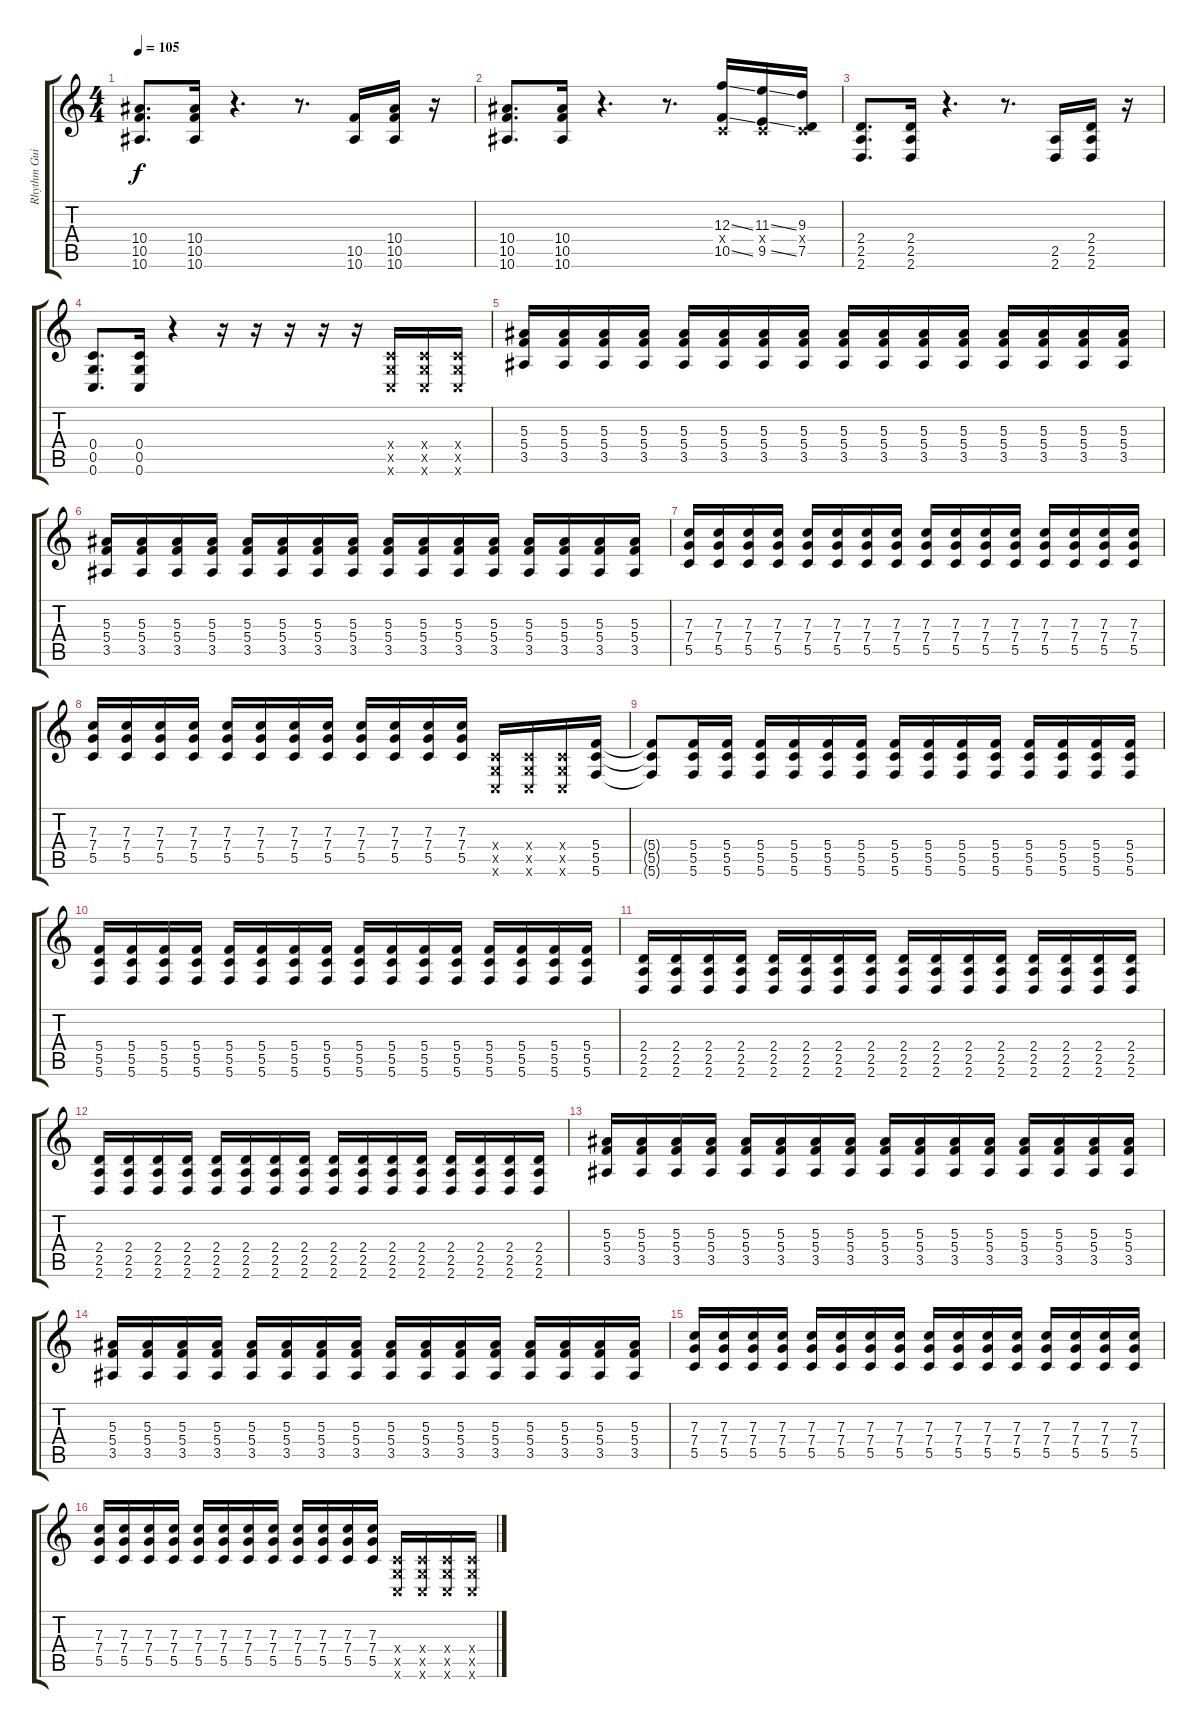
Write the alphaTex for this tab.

\track ("Rhythm Guitar - Omar Espinoza" "Rhythm Gui") {instrument overdrivenguitar}
\staff {score tabs}
\tuning (D4 A3 F3 C3 G2 C2) {hide}
\ts (4 4)
\tempo 105
\clef g2
\ks c
(10.4 10.5 10.6).8{d dy f} (10.4 10.5 10.6).16 r.4{d} r.8{d} (10.5 10.6).16 (10.4 10.5 10.6).16 r.16 |
(10.4 10.5 10.6).8{d} (10.4 10.5 10.6).16 r.4{d} r.8{d} (12.3{ss} 0.4{x} 10.5{ss}).16 (11.3{ss} 0.4{x} 9.5{ss}).16 (9.3 0.4{x} 7.5).16 |
(2.4 2.5 2.6).8{d} (2.4 2.5 2.6).16 r.4{d} r.8{d} (2.5 2.6).16 (2.4 2.5 2.6).16 r.16 |
(0.4 0.5 0.6).8{d} (0.4 0.5 0.6).16 r.4 r.16 r.16 r.16 r.16 r.16 (0.4{x} 0.5{x} 0.6{x}).16 (0.4{x} 0.5{x} 0.6{x}).16 (0.4{x} 0.5{x} 0.6{x}).16 |
(5.3 5.4 3.5).16 (5.3 5.4 3.5).16 (5.3 5.4 3.5).16 (5.3 5.4 3.5).16 (5.3 5.4 3.5).16 (5.3 5.4 3.5).16 (5.3 5.4 3.5).16 (5.3 5.4 3.5).16 (5.3 5.4 3.5).16 (5.3 5.4 3.5).16 (5.3 5.4 3.5).16 (5.3 5.4 3.5).16 (5.3 5.4 3.5).16 (5.3 5.4 3.5).16 (5.3 5.4 3.5).16 (5.3 5.4 3.5).16 |
(5.3 5.4 3.5).16 (5.3 5.4 3.5).16 (5.3 5.4 3.5).16 (5.3 5.4 3.5).16 (5.3 5.4 3.5).16 (5.3 5.4 3.5).16 (5.3 5.4 3.5).16 (5.3 5.4 3.5).16 (5.3 5.4 3.5).16 (5.3 5.4 3.5).16 (5.3 5.4 3.5).16 (5.3 5.4 3.5).16 (5.3 5.4 3.5).16 (5.3 5.4 3.5).16 (5.3 5.4 3.5).16 (5.3 5.4 3.5).16 |
(7.3 7.4 5.5).16 (7.3 7.4 5.5).16 (7.3 7.4 5.5).16 (7.3 7.4 5.5).16 (7.3 7.4 5.5).16 (7.3 7.4 5.5).16 (7.3 7.4 5.5).16 (7.3 7.4 5.5).16 (7.3 7.4 5.5).16 (7.3 7.4 5.5).16 (7.3 7.4 5.5).16 (7.3 7.4 5.5).16 (7.3 7.4 5.5).16 (7.3 7.4 5.5).16 (7.3 7.4 5.5).16 (7.3 7.4 5.5).16 |
(7.3 7.4 5.5).16 (7.3 7.4 5.5).16 (7.3 7.4 5.5).16 (7.3 7.4 5.5).16 (7.3 7.4 5.5).16 (7.3 7.4 5.5).16 (7.3 7.4 5.5).16 (7.3 7.4 5.5).16 (7.3 7.4 5.5).16 (7.3 7.4 5.5).16 (7.3 7.4 5.5).16 (7.3 7.4 5.5).16 (0.4{x} 0.5{x} 0.6{x}).16 (0.4{x} 0.5{x} 0.6{x}).16 (0.4{x} 0.5{x} 0.6{x}).16 (5.4 5.5 5.6).16 |
(5.4{t} 5.5{t} 5.6{t}).8 (5.4 5.5 5.6).16 (5.4 5.5 5.6).16 (5.4 5.5 5.6).16 (5.4 5.5 5.6).16 (5.4 5.5 5.6).16 (5.4 5.5 5.6).16 (5.4 5.5 5.6).16 (5.4 5.5 5.6).16 (5.4 5.5 5.6).16 (5.4 5.5 5.6).16 (5.4 5.5 5.6).16 (5.4 5.5 5.6).16 (5.4 5.5 5.6).16 (5.4 5.5 5.6).16 |
(5.4 5.5 5.6).16 (5.4 5.5 5.6).16 (5.4 5.5 5.6).16 (5.4 5.5 5.6).16 (5.4 5.5 5.6).16 (5.4 5.5 5.6).16 (5.4 5.5 5.6).16 (5.4 5.5 5.6).16 (5.4 5.5 5.6).16 (5.4 5.5 5.6).16 (5.4 5.5 5.6).16 (5.4 5.5 5.6).16 (5.4 5.5 5.6).16 (5.4 5.5 5.6).16 (5.4 5.5 5.6).16 (5.4 5.5 5.6).16 |
(2.4 2.5 2.6).16 (2.4 2.5 2.6).16 (2.4 2.5 2.6).16 (2.4 2.5 2.6).16 (2.4 2.5 2.6).16 (2.4 2.5 2.6).16 (2.4 2.5 2.6).16 (2.4 2.5 2.6).16 (2.4 2.5 2.6).16 (2.4 2.5 2.6).16 (2.4 2.5 2.6).16 (2.4 2.5 2.6).16 (2.4 2.5 2.6).16 (2.4 2.5 2.6).16 (2.4 2.5 2.6).16 (2.4 2.5 2.6).16 |
(2.4 2.5 2.6).16 (2.4 2.5 2.6).16 (2.4 2.5 2.6).16 (2.4 2.5 2.6).16 (2.4 2.5 2.6).16 (2.4 2.5 2.6).16 (2.4 2.5 2.6).16 (2.4 2.5 2.6).16 (2.4 2.5 2.6).16 (2.4 2.5 2.6).16 (2.4 2.5 2.6).16 (2.4 2.5 2.6).16 (2.4 2.5 2.6).16 (2.4 2.5 2.6).16 (2.4 2.5 2.6).16 (2.4 2.5 2.6).16 |
(5.3 5.4 3.5).16 (5.3 5.4 3.5).16 (5.3 5.4 3.5).16 (5.3 5.4 3.5).16 (5.3 5.4 3.5).16 (5.3 5.4 3.5).16 (5.3 5.4 3.5).16 (5.3 5.4 3.5).16 (5.3 5.4 3.5).16 (5.3 5.4 3.5).16 (5.3 5.4 3.5).16 (5.3 5.4 3.5).16 (5.3 5.4 3.5).16 (5.3 5.4 3.5).16 (5.3 5.4 3.5).16 (5.3 5.4 3.5).16 |
(5.3 5.4 3.5).16 (5.3 5.4 3.5).16 (5.3 5.4 3.5).16 (5.3 5.4 3.5).16 (5.3 5.4 3.5).16 (5.3 5.4 3.5).16 (5.3 5.4 3.5).16 (5.3 5.4 3.5).16 (5.3 5.4 3.5).16 (5.3 5.4 3.5).16 (5.3 5.4 3.5).16 (5.3 5.4 3.5).16 (5.3 5.4 3.5).16 (5.3 5.4 3.5).16 (5.3 5.4 3.5).16 (5.3 5.4 3.5).16 |
(7.3 7.4 5.5).16 (7.3 7.4 5.5).16 (7.3 7.4 5.5).16 (7.3 7.4 5.5).16 (7.3 7.4 5.5).16 (7.3 7.4 5.5).16 (7.3 7.4 5.5).16 (7.3 7.4 5.5).16 (7.3 7.4 5.5).16 (7.3 7.4 5.5).16 (7.3 7.4 5.5).16 (7.3 7.4 5.5).16 (7.3 7.4 5.5).16 (7.3 7.4 5.5).16 (7.3 7.4 5.5).16 (7.3 7.4 5.5).16 |
(7.3 7.4 5.5).16 (7.3 7.4 5.5).16 (7.3 7.4 5.5).16 (7.3 7.4 5.5).16 (7.3 7.4 5.5).16 (7.3 7.4 5.5).16 (7.3 7.4 5.5).16 (7.3 7.4 5.5).16 (7.3 7.4 5.5).16 (7.3 7.4 5.5).16 (7.3 7.4 5.5).16 (7.3 7.4 5.5).16 (0.4{x} 0.5{x} 0.6{x}).16 (0.4{x} 0.5{x} 0.6{x}).16 (0.4{x} 0.5{x} 0.6{x}).16 (0.4{x} 0.5{x} 0.6{x}).16
